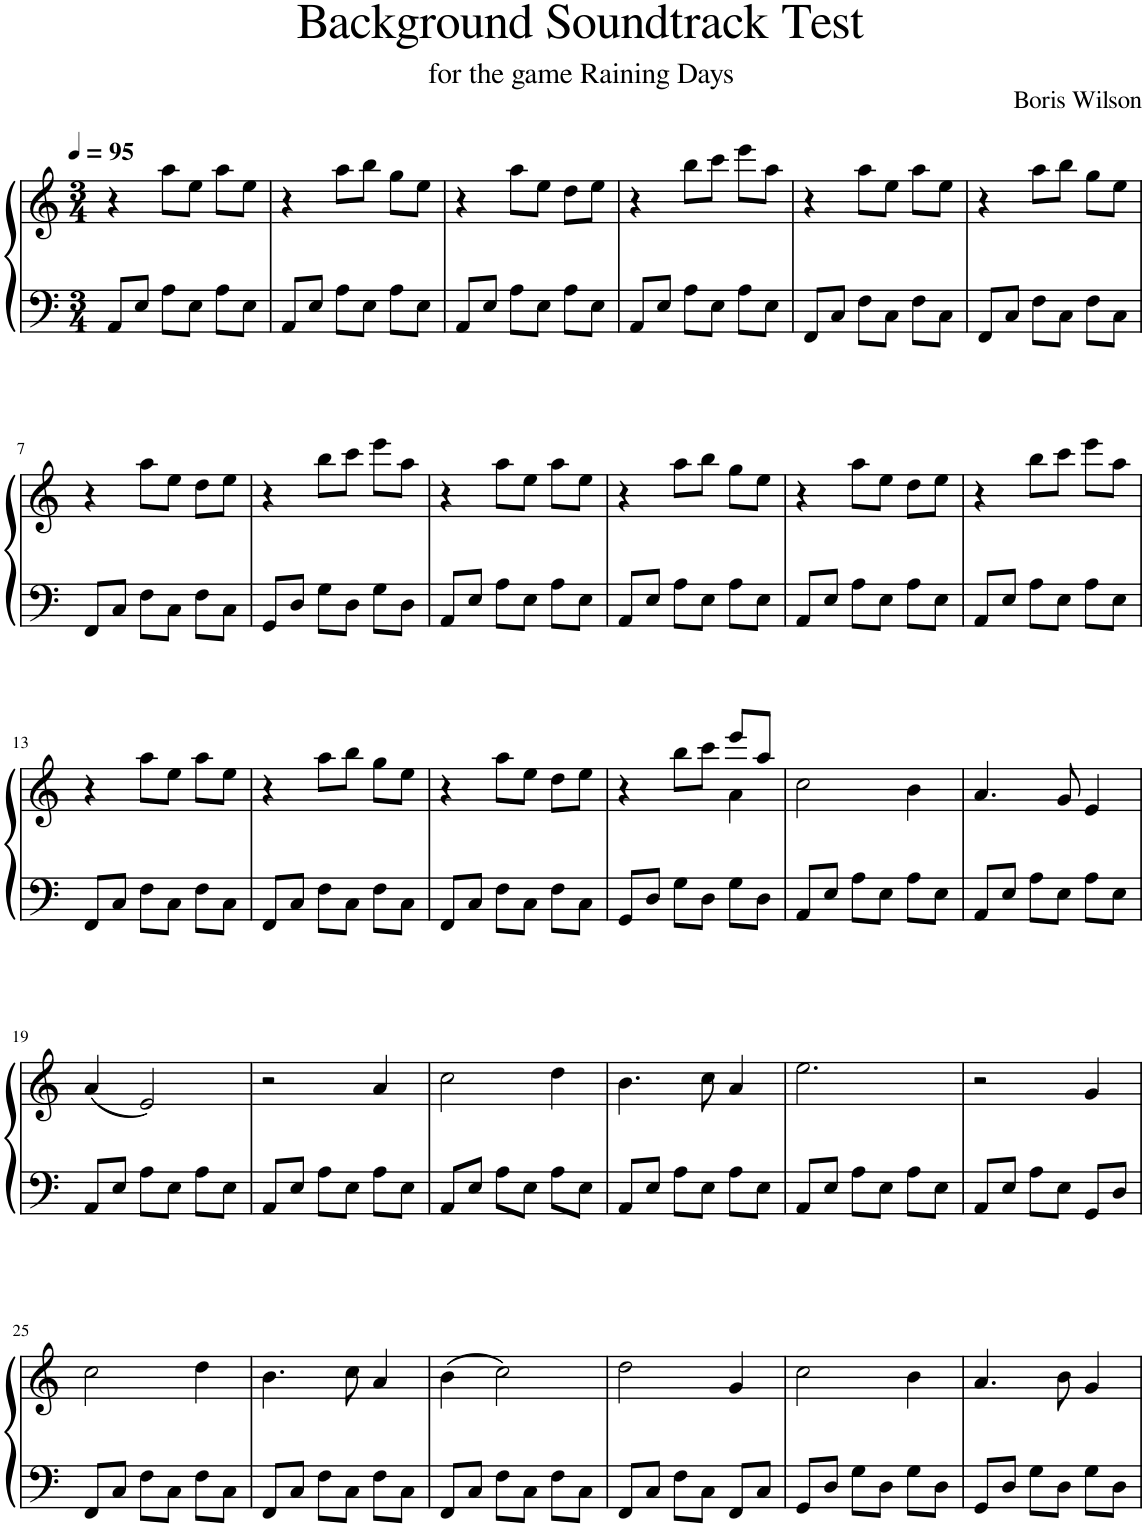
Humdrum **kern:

**kern	**kern
*part1	*part1
*staff2	*staff1
*I"Piano	*
*I'Pno.	*
*clefF4	*clefG2
*k[]	*k[]
*M3/4	*M3/4
*MM95	*MM95
=1	=1
8AA/L	4r
8E/J	.
8A\L	8aa\L
8E\J	8ee\J
8A\L	8aa\L
8E\J	8ee\J
=2	=2
8AA/L	4r
8E/J	.
8A\L	8aa\L
8E\J	8bb\J
8A\L	8gg\L
8E\J	8ee\J
=3	=3
8AA/L	4r
8E/J	.
8A\L	8aa\L
8E\J	8ee\J
8A\L	8dd\L
8E\J	8ee\J
=4	=4
8AA/L	4r
8E/J	.
8A\L	8bb\L
8E\J	8ccc\J
8A\L	8eee\L
8E\J	8aa\J
=5	=5
8FF/L	4r
8C/J	.
8F\L	8aa\L
8C\J	8ee\J
8F\L	8aa\L
8C\J	8ee\J
=6	=6
8FF/L	4r
8C/J	.
8F\L	8aa\L
8C\J	8bb\J
8F\L	8gg\L
8C\J	8ee\J
!!LO:LB:g=z
=7	=7
8FF/L	4r
8C/J	.
8F\L	8aa\L
8C\J	8ee\J
8F\L	8dd\L
8C\J	8ee\J
=8	=8
8GG/L	4r
8D/J	.
8G\L	8bb\L
8D\J	8ccc\J
8G\L	8eee\L
8D\J	8aa\J
=9	=9
8AA/L	4r
8E/J	.
8A\L	8aa\L
8E\J	8ee\J
8A\L	8aa\L
8E\J	8ee\J
=10	=10
8AA/L	4r
8E/J	.
8A\L	8aa\L
8E\J	8bb\J
8A\L	8gg\L
8E\J	8ee\J
=11	=11
8AA/L	4r
8E/J	.
8A\L	8aa\L
8E\J	8ee\J
8A\L	8dd\L
8E\J	8ee\J
=12	=12
8AA/L	4r
8E/J	.
8A\L	8bb\L
8E\J	8ccc\J
8A\L	8eee\L
8E\J	8aa\J
!!LO:LB:g=z
=13	=13
8FF/L	4r
8C/J	.
8F\L	8aa\L
8C\J	8ee\J
8F\L	8aa\L
8C\J	8ee\J
=14	=14
8FF/L	4r
8C/J	.
8F\L	8aa\L
8C\J	8bb\J
8F\L	8gg\L
8C\J	8ee\J
=15	=15
8FF/L	4r
8C/J	.
8F\L	8aa\L
8C\J	8ee\J
8F\L	8dd\L
8C\J	8ee\J
=16	=16
*	*^
8GG/L	4r	2ryy
8D/J	.	.
8G\L	8bb\L	.
8D\J	8ccc\J	.
8G\L	8eee/L	4a\
8D\J	8aa/J	.
*	*v	*v
=17	=17
8AA/L	2cc\
8E/J	.
8A\L	.
8E\J	.
8A\L	4b\
8E\J	.
=18	=18
8AA/L	4.a/
8E/J	.
8A\L	.
8E\J	8g/
8A\L	4e/
8E\J	.
!!LO:LB:g=z
=19	=19
8AA/L	(4a/
8E/J	.
8A\L	2e/)
8E\J	.
8A\L	.
8E\J	.
=20	=20
8AA/L	2r
8E/J	.
8A\L	.
8E\J	.
8A\L	4a/
8E\J	.
=21	=21
8AA/L	2cc\
8E/J	.
8A\L	.
8E\J	.
8A\L	4dd\
8E\J	.
=22	=22
8AA/L	4.b\
8E/J	.
8A\L	.
8E\J	8cc\
8A\L	4a/
8E\J	.
=23	=23
8AA/L	2.ee\
8E/J	.
8A\L	.
8E\J	.
8A\L	.
8E\J	.
=24	=24
8AA/L	2r
8E/J	.
8A\L	.
8E\J	.
8GG/L	4g/
8D/J	.
!!LO:LB:g=z
=25	=25
8FF/L	2cc\
8C/J	.
8F\L	.
8C\J	.
8F\L	4dd\
8C\J	.
=26	=26
8FF/L	4.b\
8C/J	.
8F\L	.
8C\J	8cc\
8F\L	4a/
8C\J	.
=27	=27
8FF/L	(4b\
8C/J	.
8F\L	2cc\)
8C\J	.
8F\L	.
8C\J	.
=28	=28
8FF/L	2dd\
8C/J	.
8F\L	.
8C\J	.
8FF/L	4g/
8C/J	.
=29	=29
8GG/L	2cc\
8D/J	.
8G\L	.
8D\J	.
8G\L	4b\
8D\J	.
=30	=30
8GG/L	4.a/
8D/J	.
8G\L	.
8D\J	8b\
8G\L	4g/
8D\J	.
=	=
*-	*-
